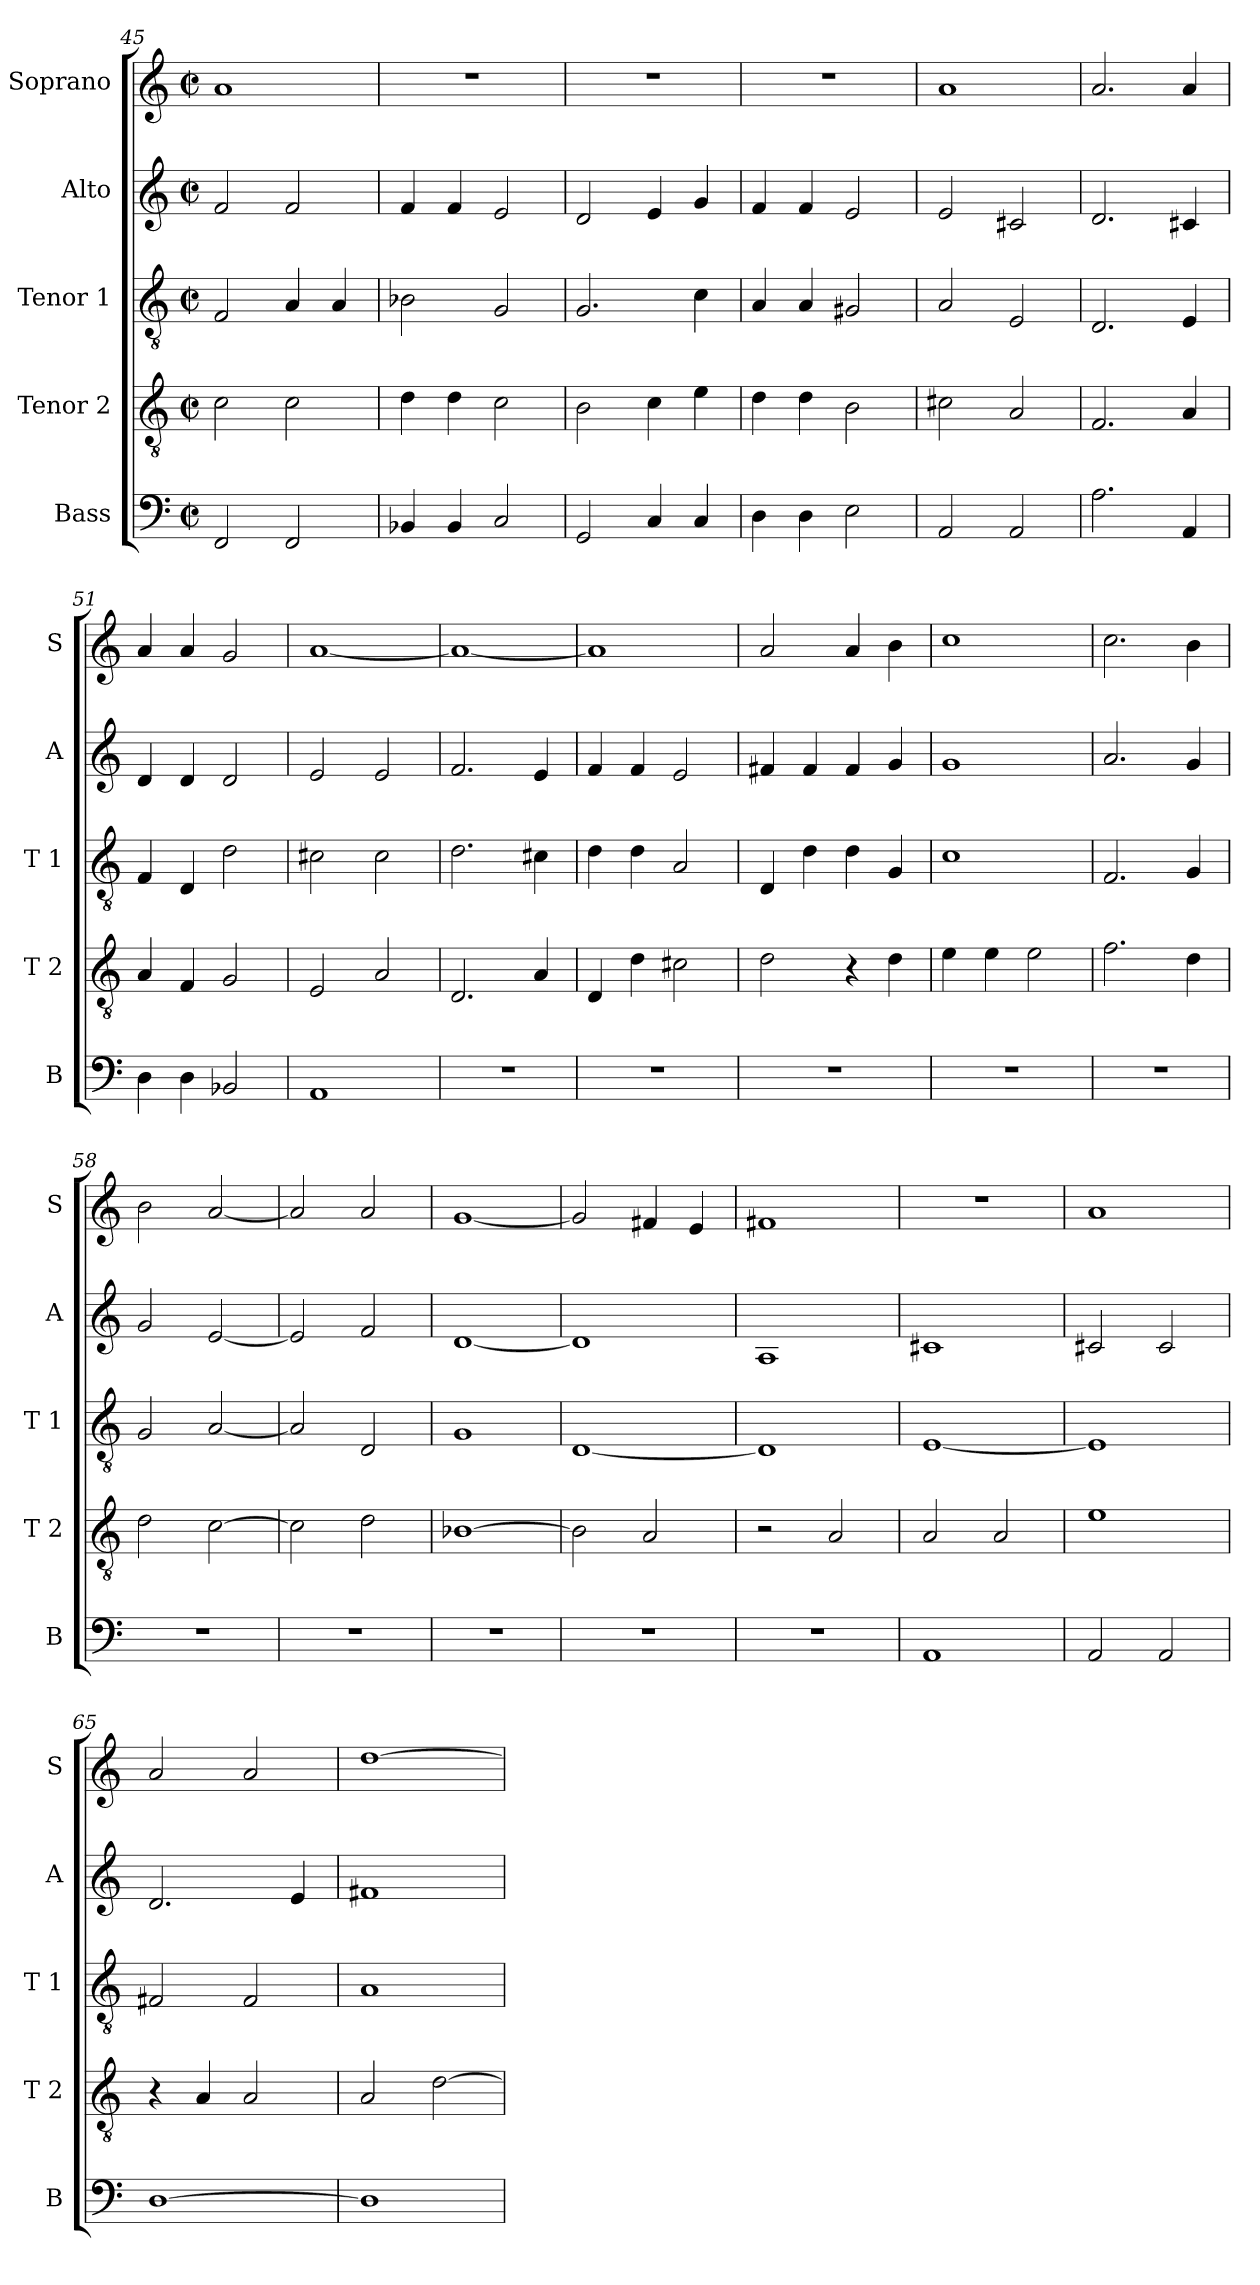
**kern	**kern	**kern	**kern	**kern
*part5	*part4	*part3	*part2	*part1
*staff5	*staff4	*staff3	*staff2	*staff1
*I"Bass	*I"Tenor 2	*I"Tenor 1	*I"Alto	*I"Soprano
*I'B	*I'T 2	*I'T 1	*I'A	*I'S
*clefF4	*clefGv2	*clefGv2	*clefG2	*clefG2
*k[]	*k[]	*k[]	*k[]	*k[]
*C:	*C:	*C:	*C:	*C:
*M2/2	*M2/2	*M2/2	*M2/2	*M2/2
*met(c|)	*met(c|)	*met(c|)	*met(c|)	*met(c|)
=45	=45	=45	=45	=45
2FF/	2c\	2F/	2f/	1a
2FF/	2c\	4A/	2f/	.
.	.	4A/	.	.
=46	=46	=46	=46	=46
4BB-X/	4d\	2B-X\	4f/	1r
4BB-/	4d\	.	4f/	.
2C/	2c\	2G/	2e/	.
=47	=47	=47	=47	=47
2GG/	2B\	2.G/	2d/	1r
4C/	4c\	.	4e/	.
4C/	4e\	4c\	4g/	.
!!LO:LB:g=z
=48	=48	=48	=48	=48
4D\	4d\	4A/	4f/	1r
4D\	4d\	4A/	4f/	.
2E\	2B\	2G#X/	2e/	.
=49	=49	=49	=49	=49
2AA/	2c#X\	2A/	2e/	1a
2AA/	2A/	2E/	2c#X/	.
=50	=50	=50	=50	=50
2.A\	2.F/	2.D/	2.d/	2.a/
4AA/	4A/	4E/	4c#X/	4a/
=51	=51	=51	=51	=51
4D\	4A/	4F/	4d/	4a/
4D\	4F/	4D/	4d/	4a/
2BB-X/	2G/	2d\	2d/	2g/
=52	=52	=52	=52	=52
1AA	2E/	2c#X\	2e/	[1a
.	2A/	2c#\	2e/	.
=53	=53	=53	=53	=53
1r	2.D/	2.d\	2.f/	1a_
.	4A/	4c#X\	4e/	.
=54	=54	=54	=54	=54
1r	4D/	4d\	4f/	1a]
.	4d\	4d\	4f/	.
.	2c#X\	2A/	2e/	.
!!LO:PB:g=z
=55	=55	=55	=55	=55
1r	2d\	4D/	4f#X/	2a/
.	.	4d\	4f#/	.
.	4r	4d\	4f#/	4a/
.	4d\	4G/	4g/	4b\
=56	=56	=56	=56	=56
1r	4e\	1c	1g	1cc
.	4e\	.	.	.
.	2e\	.	.	.
=57	=57	=57	=57	=57
1r	2.f\	2.F/	2.a/	2.cc\
.	4d\	4G/	4g/	4b\
=58	=58	=58	=58	=58
1r	2d\	2G/	2g/	2b\
.	[2c\	[2A/	[2e/	[2a/
=59	=59	=59	=59	=59
1r	2c\]	2A/]	2e/]	2a/]
.	2d\	2D/	2f/	2a/
=60	=60	=60	=60	=60
1r	[1B-X	1G	[1d	[1g
=61	=61	=61	=61	=61
1r	2B-\]	[1D	1d]	2g/]
.	2A/	.	.	4f#X/
.	.	.	.	4e/
!!LO:LB:g=z
=62	=62	=62	=62	=62
1r	2r	1D]	1A	1f#X
.	2A/	.	.	.
=63	=63	=63	=63	=63
1AA	2A/	[1E	1c#X	1r
.	2A/	.	.	.
=64	=64	=64	=64	=64
2AA/	1e	1E]	2c#X/	1a
2AA/	.	.	2c#/	.
=65	=65	=65	=65	=65
[1D	4r	2F#X/	2.d/	2a/
.	4A/	.	.	.
.	2A/	2F#/	.	2a/
.	.	.	4e/	.
=66	=66	=66	=66	=66
1D]	2A/	1A	1f#X	[1dd
.	[2d\	.	.	.
=	=	=	=	=
*-	*-	*-	*-	*-
